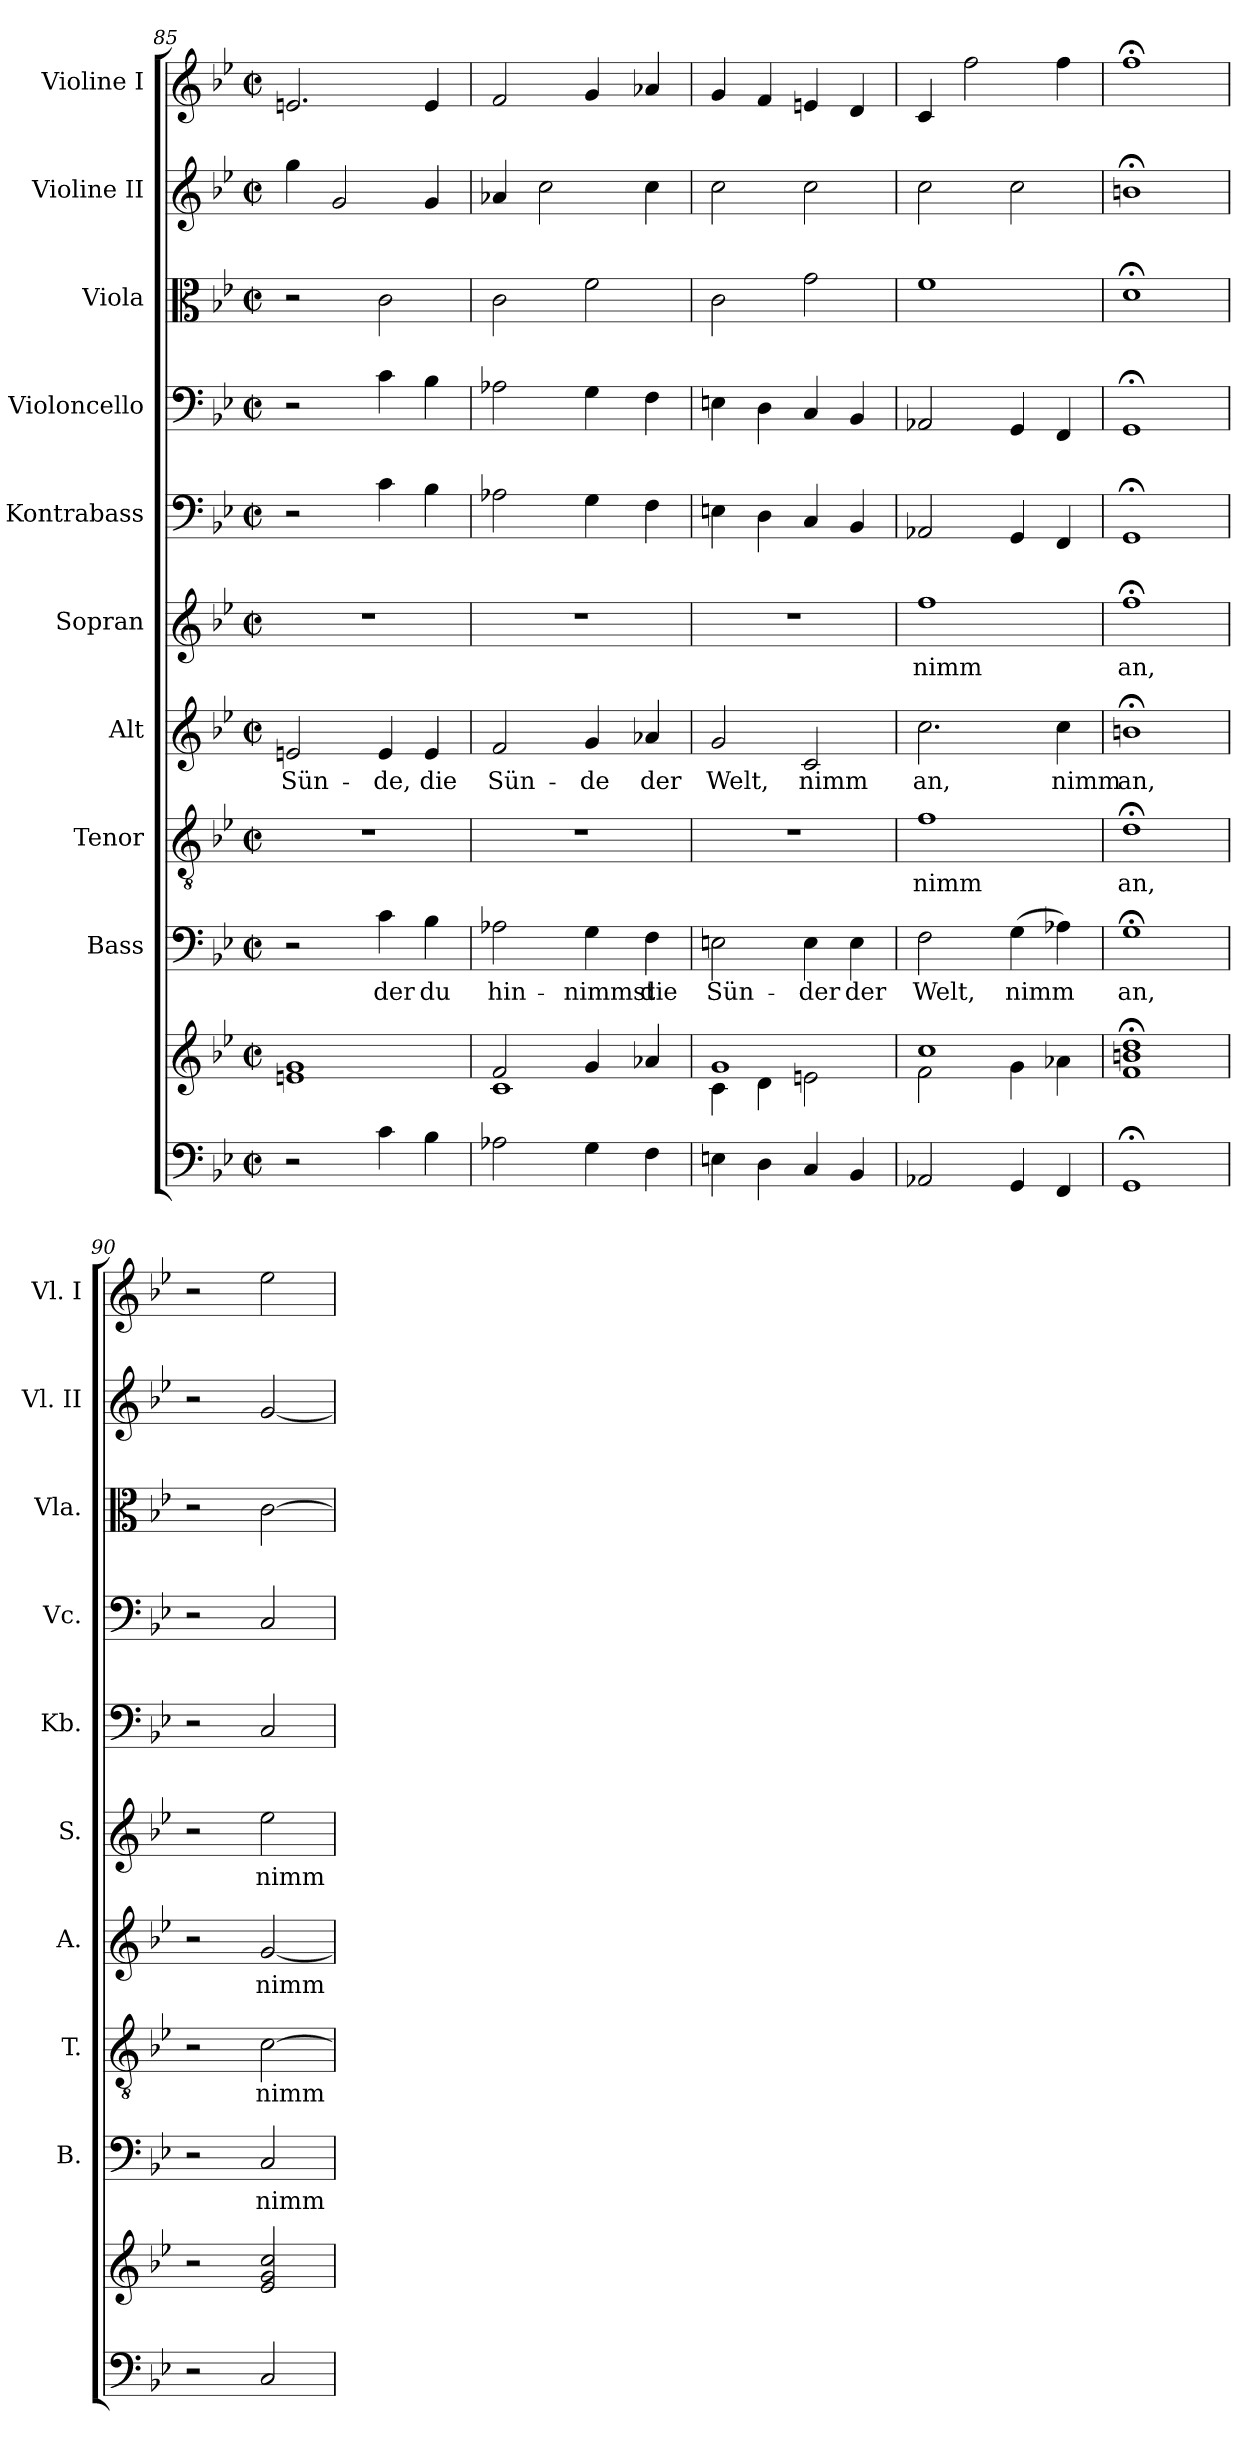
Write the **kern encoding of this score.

**kern	**kern	**kern	**text	**kern	**text	**kern	**text	**kern	**text	**kern	**kern	**kern	**kern	**kern
*part10	*part10	*part9	*part9	*part8	*part8	*part7	*part7	*part6	*part6	*part5	*part4	*part3	*part2	*part1
*staff11	*staff10	*staff9	*staff9	*staff8	*staff8	*staff7	*staff7	*staff6	*staff6	*staff5	*staff4	*staff3	*staff2	*staff1
*	*	*I"Bass	*	*I"Tenor	*	*I"Alt	*	*I"Sopran	*	*I"Kontrabass	*I"Violoncello	*I"Viola	*I"Violine II	*I"Violine I
*	*	*I'B.	*	*I'T.	*	*I'A.	*	*I'S.	*	*I'Kb.	*I'Vc.	*I'Vla.	*I'Vl. II	*I'Vl. I
!!LO:PB:g=z
*clefF4	*clefG2	*clefF4	*	*clefGv2	*	*clefG2	*	*clefG2	*	*clefF4	*clefF4	*clefC3	*clefG2	*clefG2
*	*	*	*	*	*	*	*	*	*	*ITrd7c12	*	*	*	*
*k[b-e-]	*k[b-e-]	*k[b-e-]	*	*k[b-e-]	*	*k[b-e-]	*	*k[b-e-]	*	*k[b-e-]	*k[b-e-]	*k[b-e-]	*k[b-e-]	*k[b-e-]
*B-:	*B-:	*B-:	*	*B-:	*	*B-:	*	*B-:	*	*B-:	*B-:	*B-:	*B-:	*B-:
*M2/2	*M2/2	*M2/2	*	*M2/2	*	*M2/2	*	*M2/2	*	*M2/2	*M2/2	*M2/2	*M2/2	*M2/2
*met(c|)	*met(c|)	*met(c|)	*	*met(c|)	*	*met(c|)	*	*met(c|)	*	*met(c|)	*met(c|)	*met(c|)	*met(c|)	*met(c|)
=85	=85	=85	=85	=85	=85	=85	=85	=85	=85	=85	=85	=85	=85	=85
!	!	!	!	!	!	!	!LO:LY:b	!	!	!	!	!	!	!
2r	1en 1g	2r	.	1r	.	2en/	Sün-	1r	.	2r	2r	2r	4gg\	2.en/
.	.	.	.	.	.	.	.	.	.	.	.	.	2g/	.
!	!	!	!LO:LY:b	!	!	!	!LO:LY:b	!	!	!	!	!	!	!
4c\	.	4c\	der	.	.	4e/	-de,	.	.	4C\	4c\	2c\	.	.
!	!	!	!LO:LY:b	!	!	!	!LO:LY:b	!	!	!	!	!	!	!
4B-\	.	4B-\	du	.	.	4e/	die	.	.	4BB-\	4B-\	.	4g/	4e/
=86	=86	=86	=86	=86	=86	=86	=86	=86	=86	=86	=86	=86	=86	=86
*	*^	*	*	*	*	*	*	*	*	*	*	*	*	*
!	!	!	!	!LO:LY:b	!	!	!	!LO:LY:b	!	!	!	!	!	!	!
2A-X\	2f/	1c	2A-X\	hin-	1r	.	2f/	Sün-	1r	.	2AA-X\	2A-X\	2c\	4a-X/	2f/
.	.	.	.	.	.	.	.	.	.	.	.	.	.	2cc\	.
!	!	!	!	!LO:LY:b	!	!	!	!LO:LY:b	!	!	!	!	!	!	!
4G\	4g/	.	4G\	-nimmst	.	.	4g/	-de	.	.	4GG\	4G\	2f\	.	4g/
!	!	!	!	!LO:LY:b	!	!	!	!LO:LY:b	!	!	!	!	!	!	!
4F\	4a-X/	.	4F\	die	.	.	4a-X/	der	.	.	4FF\	4F\	.	4cc\	4a-X/
=87	=87	=87	=87	=87	=87	=87	=87	=87	=87	=87	=87	=87	=87	=87	=87
!	!	!	!	!LO:LY:b	!	!	!	!LO:LY:b	!	!	!	!	!	!	!
4En\	1g	4c\	2En\	Sün-	1r	.	2g/	Welt,	1r	.	4EEn\	4En\	2c\	2cc\	4g/
4D\	.	4d\	.	.	.	.	.	.	.	.	4DD\	4D\	.	.	4f/
!	!	!	!	!LO:LY:b	!	!	!	!LO:LY:b	!	!	!	!	!	!	!
4C/	.	2en\	4E\	-der	.	.	2c/	nimm	.	.	4CC/	4C/	2g\	2cc\	4en/
!	!	!	!	!LO:LY:b	!	!	!	!	!	!	!	!	!	!	!
4BB-/	.	.	4E\	der	.	.	.	.	.	.	4BBB-/	4BB-/	.	.	4d/
=88	=88	=88	=88	=88	=88	=88	=88	=88	=88	=88	=88	=88	=88	=88	=88
!	!	!	!	!LO:LY:b	!	!LO:LY:b	!	!LO:LY:b	!	!LO:LY:b	!	!	!	!	!
2AA-X/	1cc	2f\	2F\	Welt,	1f	nimm	2.cc\	an,	1ff	nimm	2AAA-X/	2AA-X/	1f	2cc\	4c/
.	.	.	.	.	.	.	.	.	.	.	.	.	.	.	2ff\
!	!	!	!	!LO:LY:b	!	!	!	!	!	!	!	!	!	!	!
4GG/	.	4g\	(>4G\	nimm	.	.	.	.	.	.	4GGG/	4GG/	.	2cc\	.
!	!	!	!	!	!	!	!	!LO:LY:b	!	!	!	!	!	!	!
4FF/	.	4a-X\	4A-X\)	.	.	.	4cc\	nimm	.	.	4FFF/	4FF/	.	.	4ff\
=89	=89	=89	=89	=89	=89	=89	=89	=89	=89	=89	=89	=89	=89	=89	=89
!	!	!	!	!LO:LY:b	!	!LO:LY:b	!	!LO:LY:b	!	!LO:LY:b	!	!	!	!	!
*	*v	*v	*	*	*	*	*	*	*	*	*	*	*	*	*
1GG;<	1f;< 1bn;< 1dd;<	1G;<	an,	1d;<	an,	1bn;<	an,	1ff;<	an,	1GGG;<	1GG;<	1d;<	1bn;<	1ff;<
!!LO:PB:g=z
=90	=90	=90	=90	=90	=90	=90	=90	=90	=90	=90	=90	=90	=90	=90
2r	2r	2r	.	2r	.	2r	.	2r	.	2r	2r	2r	2r	2r
!	!	!	!LO:LY:b	!	!LO:LY:b	!	!LO:LY:b	!	!LO:LY:b	!	!	!	!	!
2C/	2e-/ 2g/ 2cc/	2C/	nimm	[2c\	nimm	[2g/	nimm	2ee-\	nimm	2CC/	2C/	[2c\	[2g/	2ee-\
=	=	=	=	=	=	=	=	=	=	=	=	=	=	=
*-	*-	*-	*-	*-	*-	*-	*-	*-	*-	*-	*-	*-	*-	*-
